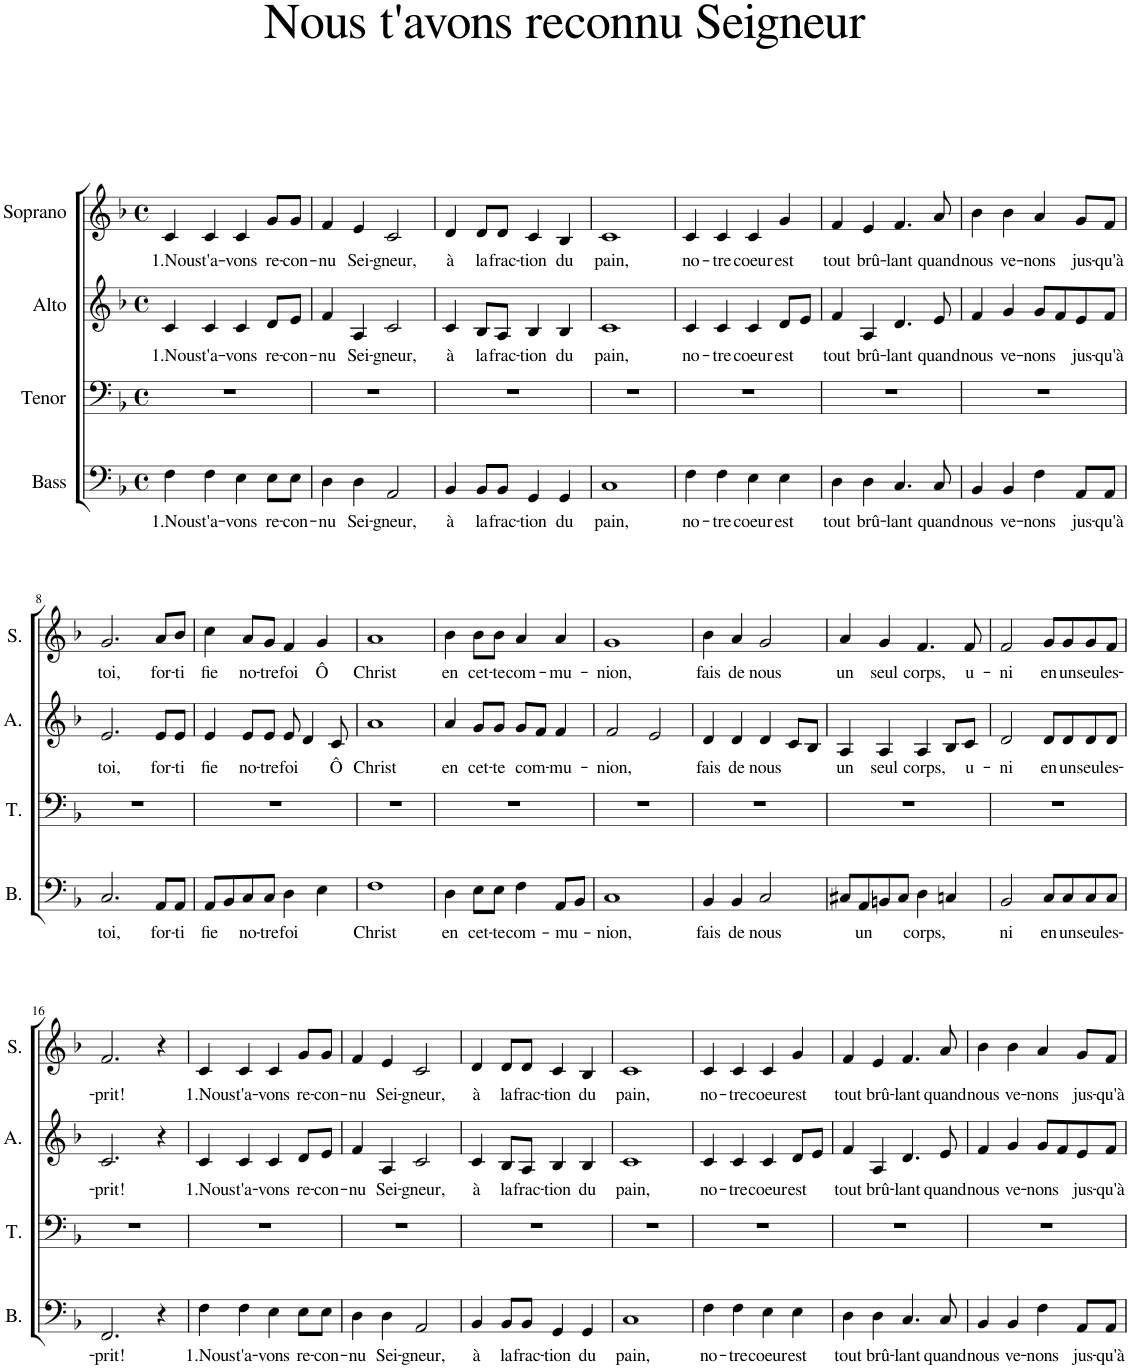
**kern	**text	**kern	**kern	**text	**kern	**text
*part4	*part4	*part3	*part2	*part2	*part1	*part1
*staff4	*staff4	*staff3	*staff2	*staff2	*staff1	*staff1
*I"Bass	*	*I"Tenor	*I"Alto	*	*I"Soprano	*
*I'B.	*	*I'T.	*I'A.	*	*I'S.	*
*clefF4	*	*clefF4	*clefG2	*	*clefG2	*
*k[b-]	*	*k[b-]	*k[b-]	*	*k[b-]	*
*M4/4	*	*M4/4	*M4/4	*	*M4/4	*
*met(c)	*	*met(c)	*met(c)	*	*met(c)	*
=1	=1	=1	=1	=1	=1	=1
!	!LO:LY:b	!	!	!LO:LY:b	!	!LO:LY:b
4F\	1.Nous	1r	4c/	1.Nous	4c/	1.Nous
!	!LO:LY:b	!	!	!LO:LY:b	!	!LO:LY:b
4F\	t'a-	.	4c/	t'a-	4c/	t'a-
!	!LO:LY:b	!	!	!LO:LY:b	!	!LO:LY:b
4E\	-vons	.	4c/	-vons	4c/	-vons
!	!LO:LY:b	!	!	!LO:LY:b	!	!LO:LY:b
8E\L	re-	.	8d/L	re-	8g/L	re-
!	!LO:LY:b	!	!	!LO:LY:b	!	!LO:LY:b
8E\J	-con-	.	8e/J	-con-	8g/J	-con-
=2	=2	=2	=2	=2	=2	=2
!	!LO:LY:b	!	!	!LO:LY:b	!	!LO:LY:b
4D\	-nu	1r	4f/	-nu	4f/	-nu
!	!LO:LY:b	!	!	!LO:LY:b	!	!LO:LY:b
4D\	Sei-	.	4A/	Sei-	4e/	Sei-
!	!LO:LY:b	!	!	!LO:LY:b	!	!LO:LY:b
2AA/	-gneur,	.	2c/	-gneur,	2c/	-gneur,
=3	=3	=3	=3	=3	=3	=3
!	!LO:LY:b	!	!	!LO:LY:b	!	!LO:LY:b
4BB-/	à	1r	4c/	à	4d/	à
!	!LO:LY:b	!	!	!LO:LY:b	!	!LO:LY:b
8BB-/L	la	.	8B-/L	la	8d/L	la
!	!LO:LY:b	!	!	!LO:LY:b	!	!LO:LY:b
8BB-/J	frac-	.	8A/J	frac-	8d/J	frac-
!	!LO:LY:b	!	!	!LO:LY:b	!	!LO:LY:b
4GG/	-tion	.	4B-/	-tion	4c/	-tion
!	!LO:LY:b	!	!	!LO:LY:b	!	!LO:LY:b
4GG/	du	.	4B-/	du	4B-/	du
=4	=4	=4	=4	=4	=4	=4
!	!LO:LY:b	!	!	!LO:LY:b	!	!LO:LY:b
1C	pain,	1r	1c	pain,	1c	pain,
=5	=5	=5	=5	=5	=5	=5
!	!LO:LY:b	!	!	!LO:LY:b	!	!LO:LY:b
4F\	no-	1r	4c/	no-	4c/	no-
!	!LO:LY:b	!	!	!LO:LY:b	!	!LO:LY:b
4F\	-tre	.	4c/	-tre	4c/	-tre
!	!LO:LY:b	!	!	!LO:LY:b	!	!LO:LY:b
4E\	coeur	.	4c/	coeur	4c/	coeur
!	!LO:LY:b	!	!	!LO:LY:b	!	!LO:LY:b
4E\	est	.	8d/L	est	4g/	est
.	.	.	8e/J	.	.	.
=6	=6	=6	=6	=6	=6	=6
!	!LO:LY:b	!	!	!LO:LY:b	!	!LO:LY:b
4D\	tout	1r	4f/	tout	4f/	tout
!	!LO:LY:b	!	!	!LO:LY:b	!	!LO:LY:b
4D\	brû-	.	4A/	brû-	4e/	brû-
!	!LO:LY:b	!	!	!LO:LY:b	!	!LO:LY:b
4.C/	-lant	.	4.d/	-lant	4.f/	-lant
!	!LO:LY:b	!	!	!LO:LY:b	!	!LO:LY:b
8C/	quand	.	8e/	quand	8a/	quand
=7	=7	=7	=7	=7	=7	=7
!	!LO:LY:b	!	!	!LO:LY:b	!	!LO:LY:b
4BB-/	nous	1r	4f/	nous	4b-\	nous
!	!LO:LY:b	!	!	!LO:LY:b	!	!LO:LY:b
4BB-/	ve-	.	4g/	ve-	4b-\	ve-
!	!LO:LY:b	!	!	!LO:LY:b	!	!LO:LY:b
4F\	-nons	.	8g/L	-nons	4a/	-nons
.	.	.	8f/	.	.	.
!	!LO:LY:b	!	!	!LO:LY:b	!	!LO:LY:b
8AA/L	jus-	.	8e/	jus-	8g/L	jus-
!	!LO:LY:b	!	!	!LO:LY:b	!	!LO:LY:b
8AA/J	-qu'à	.	8f/J	-qu'à	8f/J	-qu'à
!!LO:LB:g=z
=8	=8	=8	=8	=8	=8	=8
!	!LO:LY:b	!	!	!LO:LY:b	!	!LO:LY:b
2.C/	toi,	1r	2.e/	toi,	2.g/	toi,
!	!LO:LY:b	!	!	!LO:LY:b	!	!LO:LY:b
8AA/L	for-	.	8e/L	for-	8a/L	for-
!	!LO:LY:b	!	!	!LO:LY:b	!	!LO:LY:b
8AA/J	-ti	.	8e/J	-ti	8b-/J	-ti
=9	=9	=9	=9	=9	=9	=9
!	!LO:LY:b	!	!	!LO:LY:b	!	!LO:LY:b
8AA/L	fie	1r	4e/	fie	4cc\	fie
8BB-/	.	.	.	.	.	.
!	!LO:LY:b	!	!	!LO:LY:b	!	!LO:LY:b
8C/	no-	.	8e/L	no-	8a/L	no-
!	!LO:LY:b	!	!	!LO:LY:b	!	!LO:LY:b
8C/J	-tre	.	8e/J	-tre	8g/J	-tre
!	!LO:LY:b	!	!	!LO:LY:b	!	!LO:LY:b
4D\	foi	.	8e/	foi	4f/	foi
.	.	.	4d/	.	.	.
!	!	!	!	!	!	!LO:LY:b
4E\	.	.	.	.	4g/	Ô
!	!	!	!	!LO:LY:b	!	!
.	.	.	8c/	Ô	.	.
=10	=10	=10	=10	=10	=10	=10
!	!LO:LY:b	!	!	!LO:LY:b	!	!LO:LY:b
1F	Christ	1r	1a	Christ	1a	Christ
=11	=11	=11	=11	=11	=11	=11
!	!LO:LY:b	!	!	!LO:LY:b	!	!LO:LY:b
4D\	en	1r	4a/	en	4b-\	en
!	!LO:LY:b	!	!	!LO:LY:b	!	!LO:LY:b
8E\L	cet-	.	8g/L	cet-	8b-\L	cet-
!	!LO:LY:b	!	!	!LO:LY:b	!	!LO:LY:b
8E\J	-te	.	8g/J	-te	8b-\J	-te
!	!LO:LY:b	!	!	!LO:LY:b	!	!LO:LY:b
4F\	com-	.	8g/L	com-	4a/	com-
.	.	.	8f/J	.	.	.
!	!LO:LY:b	!	!	!LO:LY:b	!	!LO:LY:b
8AA/L	-mu-	.	4f/	-mu-	4a/	-mu-
8BB-/J	.	.	.	.	.	.
=12	=12	=12	=12	=12	=12	=12
!	!LO:LY:b	!	!	!LO:LY:b	!	!LO:LY:b
1C	-nion,	1r	2f/	-nion,	1g	-nion,
.	.	.	2e/	.	.	.
=13	=13	=13	=13	=13	=13	=13
!	!LO:LY:b	!	!	!LO:LY:b	!	!LO:LY:b
4BB-/	fais	1r	4d/	fais	4b-\	fais
!	!LO:LY:b	!	!	!LO:LY:b	!	!LO:LY:b
4BB-/	de	.	4d/	de	4a/	de
!	!LO:LY:b	!	!	!LO:LY:b	!	!LO:LY:b
2C/	nous	.	4d/	nous	2g/	nous
.	.	.	8c/L	.	.	.
.	.	.	8B-/J	.	.	.
=14	=14	=14	=14	=14	=14	=14
!	!	!	!	!LO:LY:b	!	!LO:LY:b
8C#X/L	.	1r	4A/	un	4a/	un
!	!LO:LY:b	!	!	!	!	!
8AA/	un	.	.	.	.	.
!	!	!	!	!LO:LY:b	!	!LO:LY:b
8BBn/	.	.	4A/	seul	4g/	seul
8C#/J	.	.	.	.	.	.
!	!LO:LY:b	!	!	!LO:LY:b	!	!LO:LY:b
4D\	corps,	.	4A/	corps,	4.f/	corps,
4Cn/	.	.	8B-/L	.	.	.
!	!	!	!	!LO:LY:b	!	!LO:LY:b
.	.	.	8c/J	u-	8f/	u-
=15	=15	=15	=15	=15	=15	=15
!	!LO:LY:b	!	!	!LO:LY:b	!	!LO:LY:b
2BB-/	-ni	1r	2d/	-ni	2f/	-ni
!	!LO:LY:b	!	!	!LO:LY:b	!	!LO:LY:b
8C/L	en	.	8d/L	en	8g/L	en
!	!LO:LY:b	!	!	!LO:LY:b	!	!LO:LY:b
8C/	un	.	8d/	un	8g/	un
!	!LO:LY:b	!	!	!LO:LY:b	!	!LO:LY:b
8C/	seul	.	8d/	seul	8g/	seul
!	!LO:LY:b	!	!	!LO:LY:b	!	!LO:LY:b
8C/J	es-	.	8d/J	es-	8f/J	es-
!!LO:LB:g=z
=16	=16	=16	=16	=16	=16	=16
!	!LO:LY:b	!	!	!LO:LY:b	!	!LO:LY:b
2.FF/	-prit!	1r	2.c/	-prit!	2.f/	-prit!
4r	.	.	4r	.	4r	.
=17	=17	=17	=17	=17	=17	=17
!	!LO:LY:b	!	!	!LO:LY:b	!	!LO:LY:b
4F\	1.Nous	1r	4c/	1.Nous	4c/	1.Nous
!	!LO:LY:b	!	!	!LO:LY:b	!	!LO:LY:b
4F\	t'a-	.	4c/	t'a-	4c/	t'a-
!	!LO:LY:b	!	!	!LO:LY:b	!	!LO:LY:b
4E\	-vons	.	4c/	-vons	4c/	-vons
!	!LO:LY:b	!	!	!LO:LY:b	!	!LO:LY:b
8E\L	re-	.	8d/L	re-	8g/L	re-
!	!LO:LY:b	!	!	!LO:LY:b	!	!LO:LY:b
8E\J	-con-	.	8e/J	-con-	8g/J	-con-
=18	=18	=18	=18	=18	=18	=18
!	!LO:LY:b	!	!	!LO:LY:b	!	!LO:LY:b
4D\	-nu	1r	4f/	-nu	4f/	-nu
!	!LO:LY:b	!	!	!LO:LY:b	!	!LO:LY:b
4D\	Sei-	.	4A/	Sei-	4e/	Sei-
!	!LO:LY:b	!	!	!LO:LY:b	!	!LO:LY:b
2AA/	-gneur,	.	2c/	-gneur,	2c/	-gneur,
=19	=19	=19	=19	=19	=19	=19
!	!LO:LY:b	!	!	!LO:LY:b	!	!LO:LY:b
4BB-/	à	1r	4c/	à	4d/	à
!	!LO:LY:b	!	!	!LO:LY:b	!	!LO:LY:b
8BB-/L	la	.	8B-/L	la	8d/L	la
!	!LO:LY:b	!	!	!LO:LY:b	!	!LO:LY:b
8BB-/J	frac-	.	8A/J	frac-	8d/J	frac-
!	!LO:LY:b	!	!	!LO:LY:b	!	!LO:LY:b
4GG/	-tion	.	4B-/	-tion	4c/	-tion
!	!LO:LY:b	!	!	!LO:LY:b	!	!LO:LY:b
4GG/	du	.	4B-/	du	4B-/	du
=20	=20	=20	=20	=20	=20	=20
!	!LO:LY:b	!	!	!LO:LY:b	!	!LO:LY:b
1C	pain,	1r	1c	pain,	1c	pain,
=21	=21	=21	=21	=21	=21	=21
!	!LO:LY:b	!	!	!LO:LY:b	!	!LO:LY:b
4F\	no-	1r	4c/	no-	4c/	no-
!	!LO:LY:b	!	!	!LO:LY:b	!	!LO:LY:b
4F\	-tre	.	4c/	-tre	4c/	-tre
!	!LO:LY:b	!	!	!LO:LY:b	!	!LO:LY:b
4E\	coeur	.	4c/	coeur	4c/	coeur
!	!LO:LY:b	!	!	!LO:LY:b	!	!LO:LY:b
4E\	est	.	8d/L	est	4g/	est
.	.	.	8e/J	.	.	.
=22	=22	=22	=22	=22	=22	=22
!	!LO:LY:b	!	!	!LO:LY:b	!	!LO:LY:b
4D\	tout	1r	4f/	tout	4f/	tout
!	!LO:LY:b	!	!	!LO:LY:b	!	!LO:LY:b
4D\	brû-	.	4A/	brû-	4e/	brû-
!	!LO:LY:b	!	!	!LO:LY:b	!	!LO:LY:b
4.C/	-lant	.	4.d/	-lant	4.f/	-lant
!	!LO:LY:b	!	!	!LO:LY:b	!	!LO:LY:b
8C/	quand	.	8e/	quand	8a/	quand
=23	=23	=23	=23	=23	=23	=23
!	!LO:LY:b	!	!	!LO:LY:b	!	!LO:LY:b
4BB-/	nous	1r	4f/	nous	4b-\	nous
!	!LO:LY:b	!	!	!LO:LY:b	!	!LO:LY:b
4BB-/	ve-	.	4g/	ve-	4b-\	ve-
!	!LO:LY:b	!	!	!LO:LY:b	!	!LO:LY:b
4F\	-nons	.	8g/L	-nons	4a/	-nons
.	.	.	8f/	.	.	.
!	!LO:LY:b	!	!	!LO:LY:b	!	!LO:LY:b
8AA/L	jus-	.	8e/	jus-	8g/L	jus-
!	!LO:LY:b	!	!	!LO:LY:b	!	!LO:LY:b
8AA/J	-qu'à	.	8f/J	-qu'à	8f/J	-qu'à
=	=	=	=	=	=	=
*-	*-	*-	*-	*-	*-	*-
